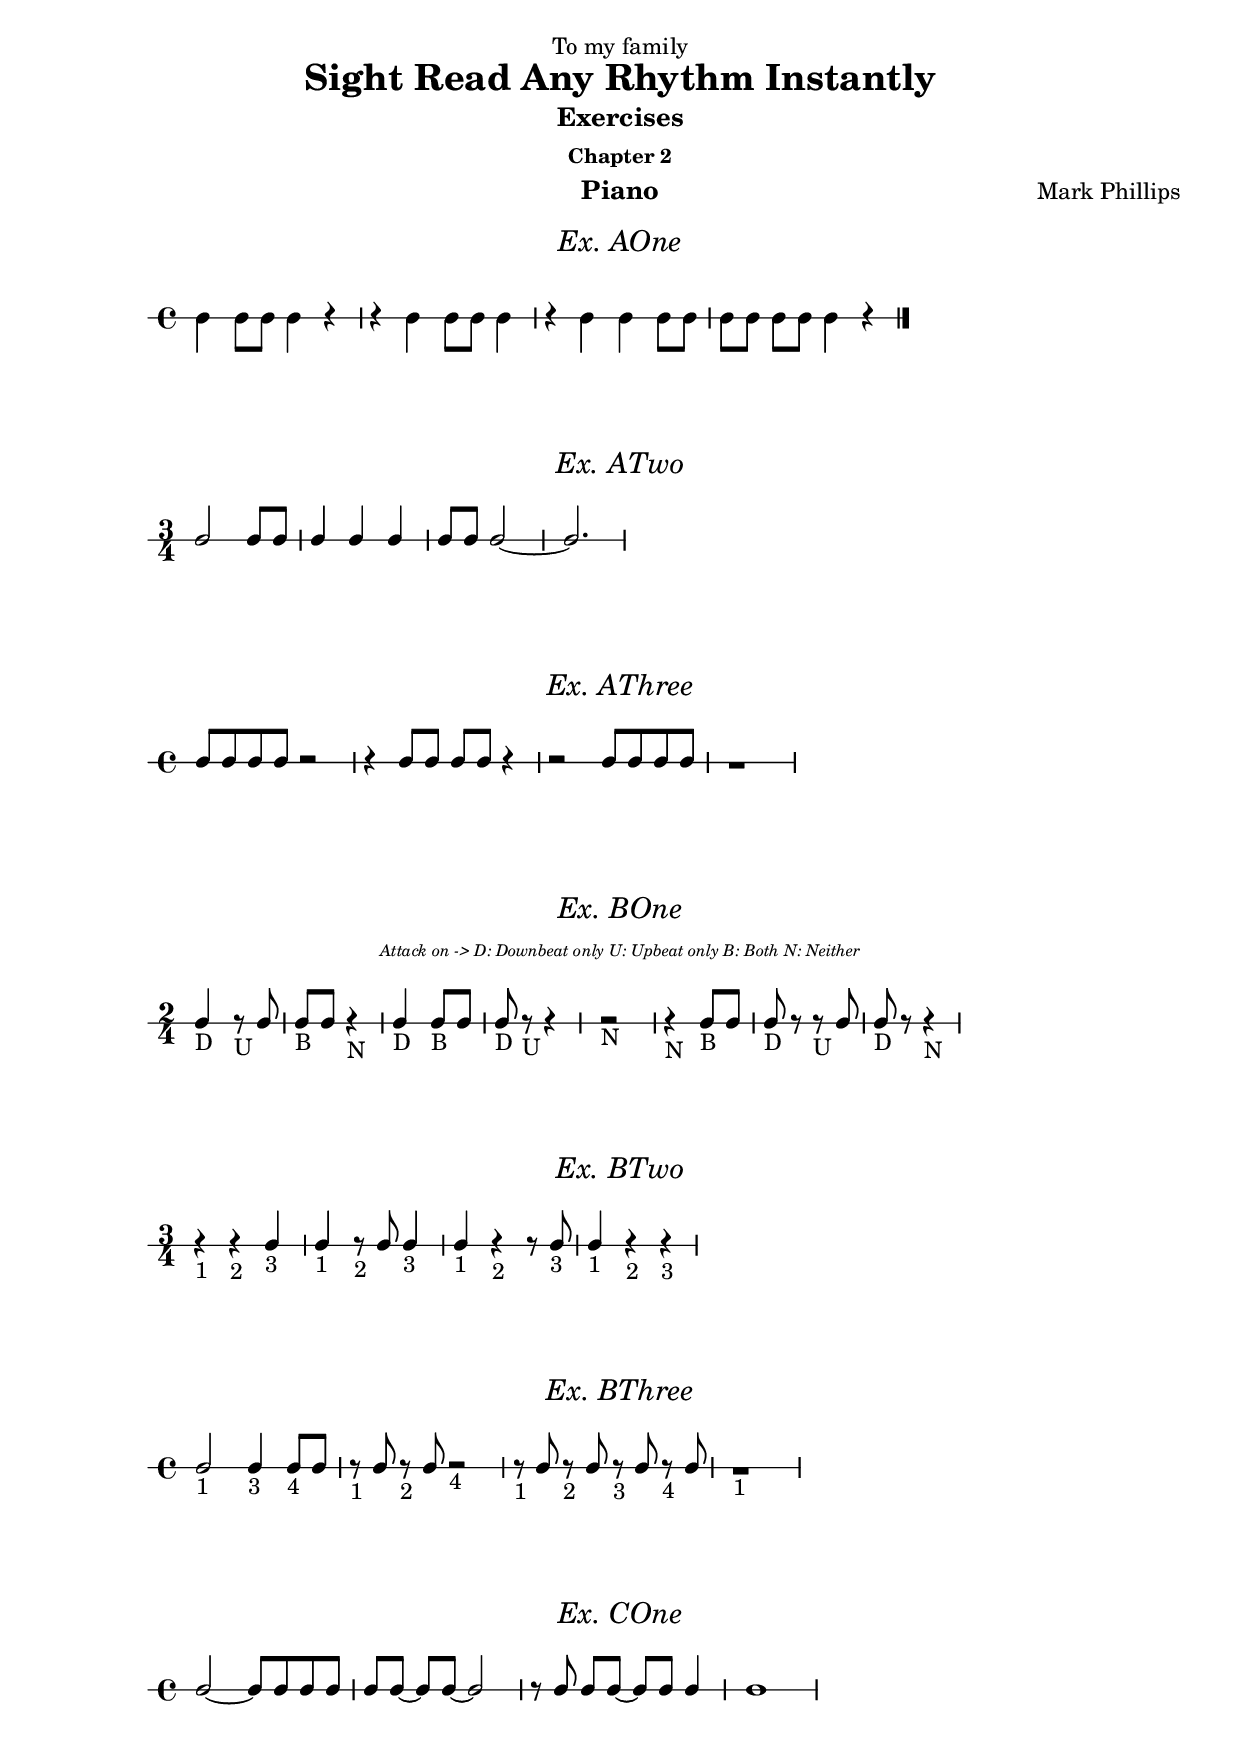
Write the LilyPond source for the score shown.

\version "2.22.1"
\header {
  dedication = "To my family"
  title = "Sight Read Any Rhythm Instantly"
  subtitle = "Exercises"
  subsubtitle = "Chapter 2"
  instrument = "Piano"
  composer = "Mark Phillips"
}
\paper {
  #(set-paper-size "a4")
}

\layout {
  \context {
    \Voice
    \consists "Melody_engraver"
    \override Stem #'neutral-direction = #'()
  }
}

global = {
  \key c \major
  \time 4/4
}

%===================================
%Music for AOne
%===================================
ex_AOne = {
  \global
  \time 4/4
%MUSIC GOES HERE
 c4 c8 c8 c4 r4 | r4 c4 c8 c8 c4 | r4 c4 c4 c8 c8 | c8[ c8] c8 c8 c4 r4 \bar "|."
  
}
\markup {
    \pad-around #2
    \fill-line {
       \center-column {
      \huge \italic "Ex. AOne"
     }
    }
  }
%Score for exercise AOne
\score {
  \new RhythmicStaff \with {
    instrumentName = ""
    midiInstrument = "Acoustic Grand"
  }
  \ex_AOne
  \layout { }
}
\book {
  \bookOutputName "Ex-AOne"
  \score {
    \new RhythmicStaff \with {
      instrumentName = ""
      midiInstrument = "Acoustic Grand"
    }
    \ex_AOne
    \midi {
      \tempo 4=70
    }
  }
}
%----------------------------------


%===================================
%Music for ATwo
%===================================
ex_ATwo = {
  \global
  \time 3/4
\stemUp
%MUSIC GOES HERE
c2 c8 c8 | c4 c4 c4 | c8 c8 c2~ | c2.
  
}
\markup {
    \pad-around #2
    \fill-line {
       \center-column {
      \huge \italic "Ex. ATwo"
     }
    }
  }
%Score for exercise ATwo
\score {
  \new RhythmicStaff \with {
    instrumentName = ""
    midiInstrument = "Acoustic Grand"
  }
  \ex_ATwo
  \layout { }
}
\book {
  \bookOutputName "Ex-ATwo"
  \score {
    \new RhythmicStaff \with {
      instrumentName = ""
      midiInstrument = "Acoustic Grand"
    }
    \ex_ATwo
    \midi {
      \tempo 4=70
    }
  }
}
%----------------------------------

%===================================
%Music for AThree
%===================================
ex_AThree = {
  \global
  \time 4/4
\stemUp
%MUSIC GOES HERE
 c8 c8 c8 c8 r2| r4 c8 c8 c8 c8 r4 | r2 c8 c8 c8 c8 | r1 
}
\markup {
    \pad-around #2
    \fill-line {
       \center-column {
      \huge \italic "Ex. AThree"
     }
    }
  }
%Score for exercise AThree
\score {
  \new RhythmicStaff \with {
    instrumentName = ""
    midiInstrument = "Acoustic Grand"
  }
  \ex_AThree
  \layout { }
}
\book {
  \bookOutputName "Ex-AThree"
  \score {
    \new RhythmicStaff \with {
      instrumentName = ""
      midiInstrument = "Acoustic Grand"
    }
    \ex_AThree
    \midi {
      \tempo 4=70
    }
  }
}
%----------------------------------

%===================================
%Music for BOne
%===================================
ex_BOne = {
  \global
  \time 2/4
\stemUp
%MUSIC GOES HERE
 c4_"D" r8_"U" c8 | c8_"B" c8 r4_"N" | c4_"D" c8_"B" c8 | c8_"D" r8_"U" r4 | r2_"N" 
 r4_"N" c8_"B" c8 | c8_"D" r8 r8_"U" c8 | c8_"D" r8 r4_"N" 
}
\markup {
    \pad-around #2
    \fill-line {
       \center-column {
      \huge \italic "Ex. BOne"
     }
    }
  }


  \markup {
    \fill-line {
      \center-column { \italic \teeny "Attack on -> D: Downbeat only U: Upbeat only B: Both N: Neither" }
    }
  }
%Score for exercise BOne
\score {
  \new RhythmicStaff \with {
    instrumentName = ""
    midiInstrument = "Acoustic Grand"
  }
  \ex_BOne
  \layout { }
}
\book {
  \bookOutputName "Ex-BOne"
  \score {
    \new RhythmicStaff \with {
      instrumentName = ""
      midiInstrument = "Acoustic Grand"
    }
    \ex_BOne
    \midi {
      \tempo 4=70
    }
  }
}
%----------------------------------

%===================================
%Music for BTwo
%===================================
ex_BTwo = {
  \global
  \time 3/4
\stemUp
%MUSIC GOES HERE
 r4_"1" r4_"2" c4_"3" | c4_"1" r8_"2" c8 c4_"3" | c4_"1" r4_"2" r8 c8_"3" | c4_"1" r4_"2" r4_"3"
  
}
\markup {
    \pad-around #2
    \fill-line {
       \center-column {
      \huge \italic "Ex. BTwo"
     }
    }
  }
%Score for exercise BTwo
\score {
  \new RhythmicStaff \with {
    instrumentName = ""
    midiInstrument = "Acoustic Grand"
  }
  \ex_BTwo
  \layout { }
}
\book {
  \bookOutputName "Ex-BTwo"
  \score {
    \new RhythmicStaff \with {
      instrumentName = ""
      midiInstrument = "Acoustic Grand"
    }
    \ex_BTwo
    \midi {
      \tempo 4=70
    }
  }
}
%----------------------------------

%===================================
%Music for BThree
%===================================
ex_BThree = {
  \global
  \time 4/4
\stemUp
%MUSIC GOES HERE
 c2_"1" c4_"3" c8_"4" c8 | r8_"1" c8 r8_"2" c8 r2_"4" | r8_"1" c8 r8_"2" c8 r8_"3" c8 r8_"4" c8 | r1_"1"
  
}

\markup {
    \pad-around #2
    \fill-line {
       \center-column {
      \huge \italic "Ex. BThree"
     }
    }
  }
%Score for exercise BThree
\score {
  \new RhythmicStaff \with {
    instrumentName = ""
    midiInstrument = "Acoustic Grand"
  }
  \ex_BThree
  \layout { }
}
\book {
  \bookOutputName "Ex-BThree"
  \score {
    \new RhythmicStaff \with {
      instrumentName = ""
      midiInstrument = "Acoustic Grand"
    }
    \ex_BThree
    \midi {
      \tempo 4=70
    }
  }
}
%----------------------------------

%===================================
%Music for COne
%===================================
ex_COne = {
  \global
  \time 4/4
\stemUp
%MUSIC GOES HERE
  c2~ c8 c8 c8 c8 | c8[ c8]~ c8 c8~ c2 | r8 c8 c8[ c8]~ c8 c8 c4 | c1
}
\markup {
    \pad-around #2
    \fill-line {
       \center-column {
      \huge \italic "Ex. COne"
     }
    }
  }
%Score for exercise COne
\score {
  \new RhythmicStaff \with {
    instrumentName = ""
    midiInstrument = "Acoustic Grand"
  }
  \ex_COne
  \layout { }
}
\book {
  \bookOutputName "Ex-COne"
  \score {
    \new RhythmicStaff \with {
      instrumentName = ""
      midiInstrument = "Acoustic Grand"
    }
    \ex_COne
    \midi {
      \tempo 4=70
    }
  }
}
%----------------------------------

%===================================
%Music for CTwo
%===================================
ex_CTwo = {
  \global
  \time 3/4
\stemUp
%MUSIC GOES HERE
 2.~ | 4~ 8 8~ 4~ | 8[ 8]~ 8[ 8]~ 4 | 2 r4 
}
\markup {
    \pad-around #2
    \fill-line {
       \center-column {
      \huge \italic "Ex. CTwo"
     }
    }
  }
%Score for exercise CTwo
\score {
  \new RhythmicStaff \with {
    instrumentName = ""
    midiInstrument = "Acoustic Grand"
  }
  \ex_CTwo
  \layout { }
}
\book {
  \bookOutputName "Ex-CTwo"
  \score {
    \new RhythmicStaff \with {
      instrumentName = ""
      midiInstrument = "Acoustic Grand"
    }
    \ex_CTwo
    \midi {
      \tempo 4=70
    }
  }
}
%----------------------------------

%===================================
%Music for CThree
%===================================
ex_CThree = {
  \global
  \time 4/4
\stemUp
%MUSIC GOES HERE
 c4 c4 r8 c8 c4~ | c8 c8 c4 r2 | r8 c8 c4 r4 r8 c8 | c4 r4 r2
  
}
\markup {
    \pad-around #2
    \fill-line {
       \center-column {
      \huge \italic "Ex. CThree"
     }
    }
  }
%Score for exercise CThree
\score {
  \new RhythmicStaff \with {
    instrumentName = ""
    midiInstrument = "Acoustic Grand"
  }
  \ex_CThree
  \layout { }
}
\book {
  \bookOutputName "Ex-CThree"
  \score {
    \new RhythmicStaff \with {
      instrumentName = ""
      midiInstrument = "Acoustic Grand"
    }
    \ex_CThree
    \midi {
      \tempo 4=70
    }
  }
}
%----------------------------------
